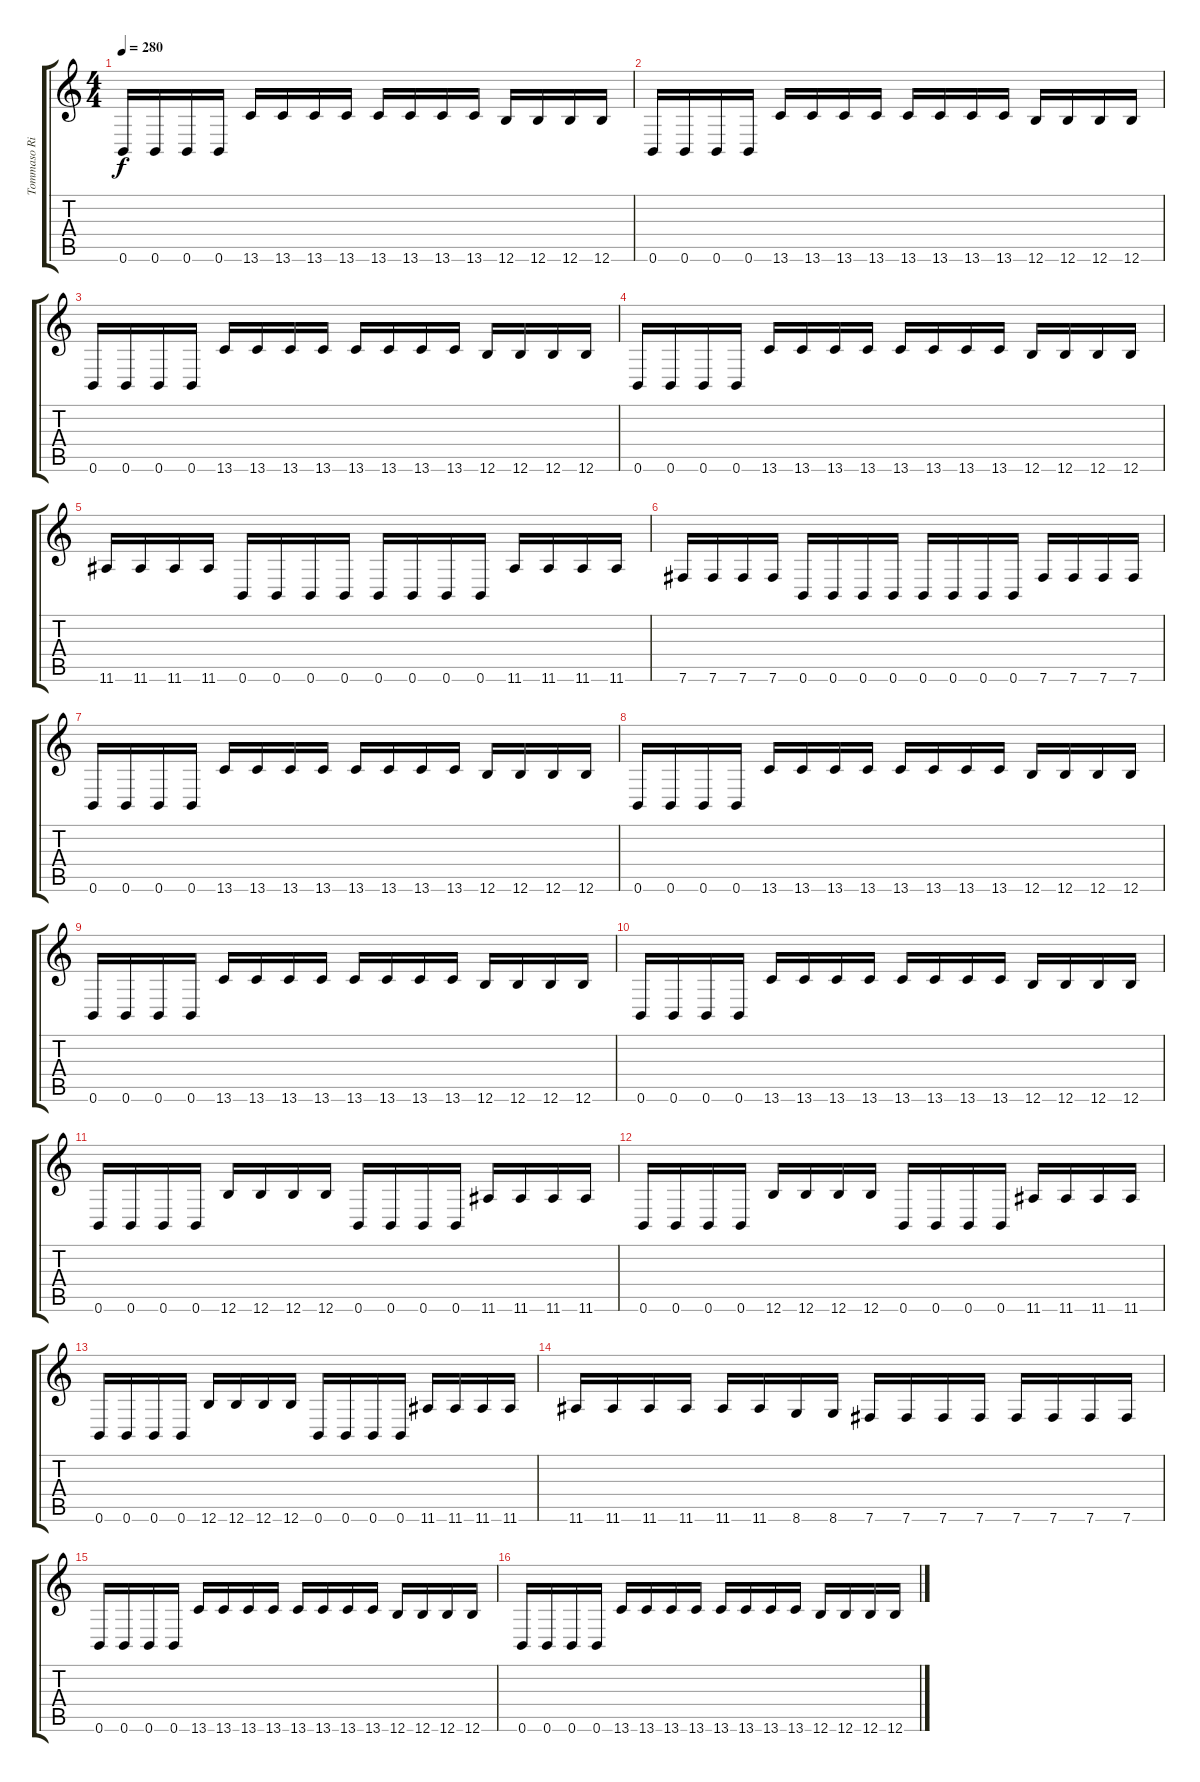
\track ("Tommaso Riccardi" "Tommaso Ri") {instrument overdrivenguitar}
\staff {score tabs}
\tuning (B3 Gb3 D3 A2 E2 B1) {hide}
\ts (4 4)
\tempo 280
\clef g2
\ks c
0.6.16{dy f} 0.6.16 0.6.16 0.6.16 13.6.16 13.6.16 13.6.16 13.6.16 13.6.16 13.6.16 13.6.16 13.6.16 12.6.16 12.6.16 12.6.16 12.6.16 |
0.6.16 0.6.16 0.6.16 0.6.16 13.6.16 13.6.16 13.6.16 13.6.16 13.6.16 13.6.16 13.6.16 13.6.16 12.6.16 12.6.16 12.6.16 12.6.16 |
0.6.16 0.6.16 0.6.16 0.6.16 13.6.16 13.6.16 13.6.16 13.6.16 13.6.16 13.6.16 13.6.16 13.6.16 12.6.16 12.6.16 12.6.16 12.6.16 |
0.6.16 0.6.16 0.6.16 0.6.16 13.6.16 13.6.16 13.6.16 13.6.16 13.6.16 13.6.16 13.6.16 13.6.16 12.6.16 12.6.16 12.6.16 12.6.16 |
11.6.16 11.6.16 11.6.16 11.6.16 0.6.16 0.6.16 0.6.16 0.6.16 0.6.16 0.6.16 0.6.16 0.6.16 11.6.16 11.6.16 11.6.16 11.6.16 |
7.6.16 7.6.16 7.6.16 7.6.16 0.6.16 0.6.16 0.6.16 0.6.16 0.6.16 0.6.16 0.6.16 0.6.16 7.6.16 7.6.16 7.6.16 7.6.16 |
0.6.16 0.6.16 0.6.16 0.6.16 13.6.16 13.6.16 13.6.16 13.6.16 13.6.16 13.6.16 13.6.16 13.6.16 12.6.16 12.6.16 12.6.16 12.6.16 |
0.6.16 0.6.16 0.6.16 0.6.16 13.6.16 13.6.16 13.6.16 13.6.16 13.6.16 13.6.16 13.6.16 13.6.16 12.6.16 12.6.16 12.6.16 12.6.16 |
0.6.16 0.6.16 0.6.16 0.6.16 13.6.16 13.6.16 13.6.16 13.6.16 13.6.16 13.6.16 13.6.16 13.6.16 12.6.16 12.6.16 12.6.16 12.6.16 |
0.6.16 0.6.16 0.6.16 0.6.16 13.6.16 13.6.16 13.6.16 13.6.16 13.6.16 13.6.16 13.6.16 13.6.16 12.6.16 12.6.16 12.6.16 12.6.16 |
0.6.16 0.6.16 0.6.16 0.6.16 12.6.16 12.6.16 12.6.16 12.6.16 0.6.16 0.6.16 0.6.16 0.6.16 11.6.16 11.6.16 11.6.16 11.6.16 |
0.6.16 0.6.16 0.6.16 0.6.16 12.6.16 12.6.16 12.6.16 12.6.16 0.6.16 0.6.16 0.6.16 0.6.16 11.6.16 11.6.16 11.6.16 11.6.16 |
0.6.16 0.6.16 0.6.16 0.6.16 12.6.16 12.6.16 12.6.16 12.6.16 0.6.16 0.6.16 0.6.16 0.6.16 11.6.16 11.6.16 11.6.16 11.6.16 |
11.6.16 11.6.16 11.6.16 11.6.16 11.6.16 11.6.16 8.6.16 8.6.16 7.6.16 7.6.16 7.6.16 7.6.16 7.6.16 7.6.16 7.6.16 7.6.16 |
0.6.16 0.6.16 0.6.16 0.6.16 13.6.16 13.6.16 13.6.16 13.6.16 13.6.16 13.6.16 13.6.16 13.6.16 12.6.16 12.6.16 12.6.16 12.6.16 |
0.6.16 0.6.16 0.6.16 0.6.16 13.6.16 13.6.16 13.6.16 13.6.16 13.6.16 13.6.16 13.6.16 13.6.16 12.6.16 12.6.16 12.6.16 12.6.16
